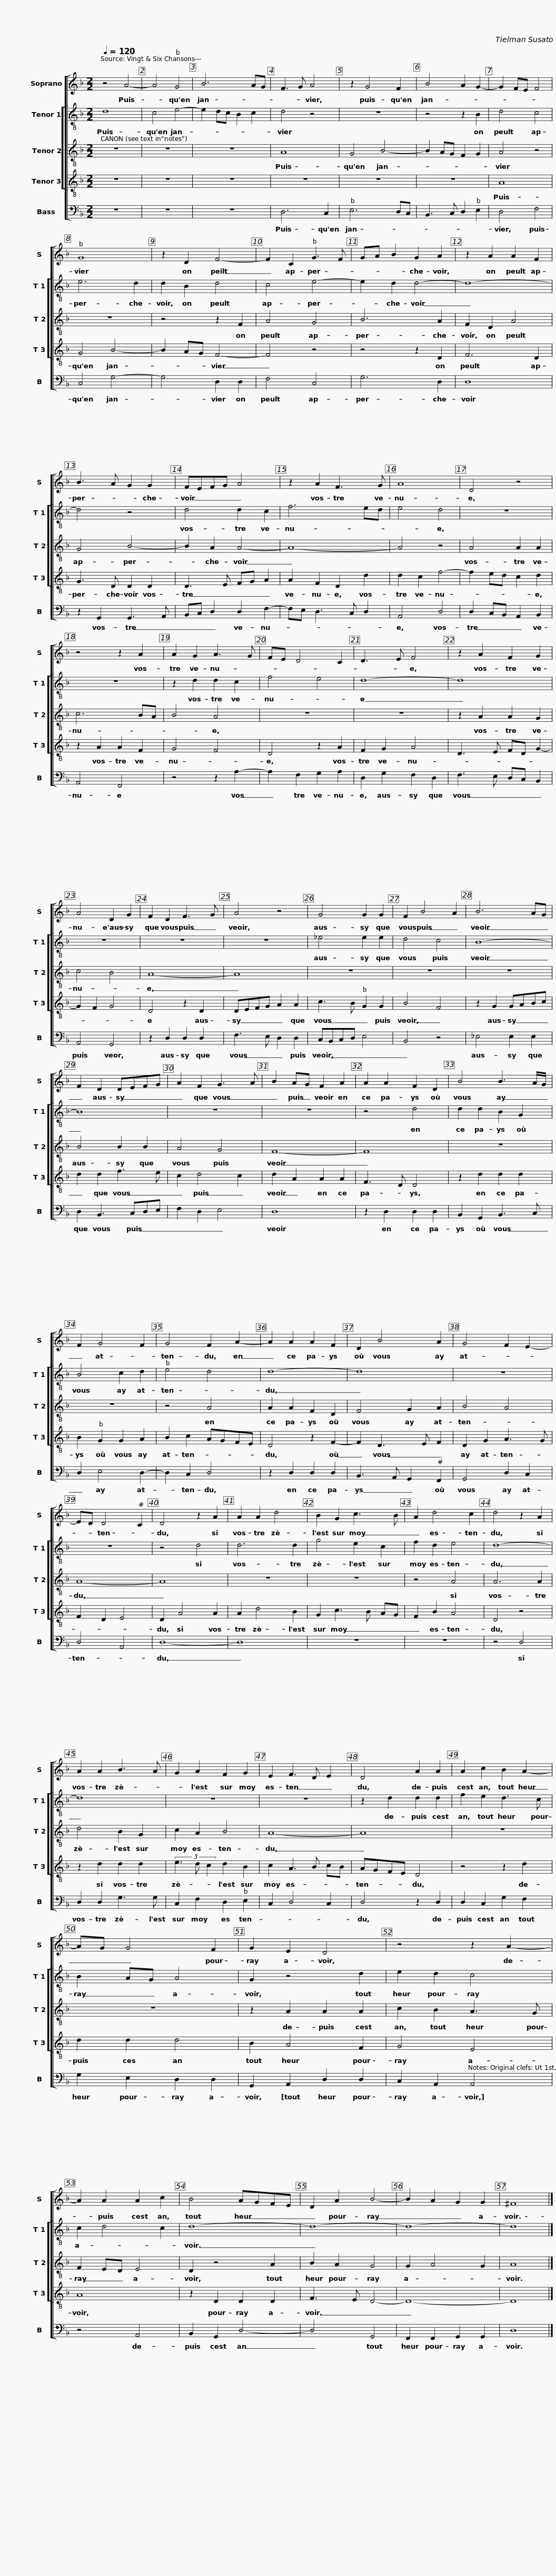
X:1
%%score [ 1 [ 2 3 4 ] 5 ]
L:1/8
Q:1/4=120
M:2/2
I:linebreak $
K:F
V:1 treble
V:2 treble-8
V:3 treble-8
V:4 treble-8
V:5 bass
V:1
 z4 A4- | A4 G4 | B6 AG | F3 G A4 | z2 G4 F2 |$ %5
 B4 A2 G2- | G2 FE F4 | G8 | z2 D2 F4- | F2 C2 G3 F | %10
 GA B2 G2 A2 |$ z2 A2 A2 F2 | B3 A G2 G2 | FEFG A4 | z2 A2 F3 G | %15
 A8 |$ D4 z4 | z4 z2 A2 | A2 G2 A3 G | FE D4 C2 | %20
 D3 E F4 | z2 A2 F2 G2 |$ A4 D2 G2 | F2 D2 F3 G | A4 z4 | %25
 G4 G2 G2 | F2 B4 A2 | B6 AG |$ F2 D2 DEFG | A2 F2 G3 A | %30
 B2 AG F2 A2 | A2 A2 F2 D2 | B4 B3 A/G/ |$ F2 G4 F2 | G4 F2 A2- | %35
 A2 A2 A2 F2 | D2 B4 A2 | G4 F2 E2- | ED D4 C2 |$ D4 z2 A2 | %40
 A2 A2 d4 | B2 G2 c3 B | A2 d4 c2 | d4 z2 A2 | A2 A2 B3 A |$ %45
 G2 A2 F2 G2 | E2 F3 D E2 | D4 A2 A2 | A2 c2 B2 A2- | AG G4 F2 |$ %50
 G2 E2 D4 |$ z4 z2 A2- | A2 A2 A2 c2 | B4 AGFE | D2 A2 B4- | %55
 B2 A2 G2 G2 |$ ^F8 |] %57
V:2
 d8 | c4 e4- | e2 dc B2 c2 | d4 z4 | z8 |$ %5
 z4 z2 B2 | d4 c4 | e6 d2 | d2 B2 d4 | c4 e4- | %10
 e2 d2 d4- |$ d8- | d4 z4 | d4 d2 c2 | f6 ed | %15
 e4 d4 |$ z8 | z8 | z2 d2 d2 c2 | f4 e4 | %20
 d8- | d8 |$ z8 | z8 | z8 | %25
 _e4 e2 e2 | d4 c4 | B8- |$ B8 | z8 | %30
 z8 | z4 d4 | d2 d2 B2 G2 |$ B4 c2 d2 | e4 d4 | %35
 d8- | d8 | z8 | z8 |$ z4 d4 | %40
 d6 d2 | g4 e2 c2 | f2 d2 e4 | d8- | d8 |$ %45
 z8 | z8 | z2 d2 d2 d2 | f2 e2 d3 c | B2 AG A4 |$ %50
 G2 z4 d2 |$ e2 d2 c4 | c2 d4 c2 | d8- | d8- | %55
 d8- |$ d8 |] %57
V:3
 z8 | z8 | z8 | A8 | G4 B4- |$ %5
 B2 AG F2 G2 | A4 z4 | z8 | z4 z2 F2 | A4 G4 | %10
 B6 A2 |$ F2 D2 A4 | G4 B4- | B2 A2 A4- | A8- | %15
 A4 z4 |$ A4 A2 A2 | c6 BA | B4 A4 | z8 | %20
 z8 | z2 A2 A2 G2 |$ c4 B4 | A8- | A8 | %25
 z8 | z8 | z8 |$ B4 B2 B2 | A4 G4 | %30
 F8- | F8 | z8 |$ z8 | z4 A4 | %35
 A2 A2 F2 D2 | F4 G2 A2 | B4 A4 | A8- |$ A8 | %40
 z8 | z8 | z4 A4 | A6 A2 | d4 B2 G2 |$ %45
 c2 A2 B4 | A8- | A8 | z8 | z8 |$ %50
 z2 A2 A2 A2 |$ c2 B2 A3 G | F2 ED E4 | D2 z4 A2 | B2 A2 G4 | %55
 G2 A4 G2 |$ A8 |] %57
V:4
 z8 | z8 | z8 | z8 | z8 |$ %5
 z8 | A8 | G4 B4- | B2 AG F4- | F4 z4 | %10
 z4 z2 D2 |$ F6 D2 | G3 D D2 D2 | D3 E FG A2 | A2 F2 D2 d2 | %15
 d2 c2 f4- |$ f2 ed c2 d2 | z2 A2 A2 F2 | G4 F4 | D4 z2 A2 | %20
 F2 G2 A4 | D3 E FD G2- |$ G2 F2 G4 | D4 z2 D2 | DEFG A2 A2 | %25
 c3 B G2 G2 | B4 F4 | z2 G2 GABc |$ d2 d2 f3 e | c2 d4 c2 | %30
 d2 A2 A2 A2 | F3 D D4 | z2 d2 d2 d2 |$ B2 G2 G2 A2 | B2 c2 AGFE | %35
 D4 z2 F2- | F2 D3 E F2 | D2 G2 A3 G | F2 D2 E4 |$ D2 A4 A2 | %40
 A2 d4 B2 | G2 c3 B AG | F2 B2 A4 | D4 z4 | z2 d2 d2 d2 |$ %45
 (3e3 d c2 d2 B2 | c2 A3 B cB | AGFE D4 | z4 z2 d2 | d2 d2 d4 |$ %50
 B2 A4 F2 |$ G4 E4 | A8 | z2 D2 D2 D2 | F3 E D4- | %55
 D8- |$ D8 |] %57
V:5
 z8 | z8 | z8 | D,6 C,2 | E,6 D,C, |$ %5
 B,,3 C, D,2 E,2 | D,4 F,4 | C,4 G,4- | G,4 D,2 D,2 | F,4 C,4 | %10
 G,6 D,2 |$ D,8 | z2 G,,2 G,,3 A,, | B,,C, D,2 D,2 F,2- | F,E, D,3 C, D,2 | %15
 A,,4 D,4 |$ D,2 C,B,, A,,2 B,,2 | A,,4 F,,4 | z4 z2 A,2- | A,2 F,2 G,2 A,2 | %20
 D,2 G,2 F,2 D,2 | F,3 E, D,C, B,,2 |$ A,,4 G,,4 | z2 D,2 D,2 D,2 | F,3 E, D,2 D,2 | %25
 C,B,,C,D, E,4 | B,,4 z4 | _E,4 E,2 E,2 |$ D,2 B,,3 C,D,E, | F,2 D,2 E,4 | %30
 D,8 | z2 D,2 D,2 D,2 | B,,2 G,,2 B,,3 C, |$ D,2 E,4 D,2- | D,2 C,2 D,4 | %35
 z2 D,2 D,2 D,2 | B,,3 A,, G,,2 F,,2 | G,,4 D,2 C,2 | D,4 A,,4 |$ D,8- | %40
 D,8 | z8 | z8 | z4 D,4 | D,2 D,2 G,3 G, |$ %45
 C,2 F,2 D,2 E,2 | C,2 D,4 C,2 | D,4 z2 D,2 | D,2 C,2 G,2 F,2 | G,2 E,2 D,2 D,2 |$ %50
 G,,2 A,,2 D,2 D,2 |$ C,2 A,,2 A,,4 | z4 A,,4 | B,,2 G,,2 D,4- | D,4 G,,4 | %55
 F,,2 F,,2 G,,2 G,,2 |$ D,8 |] %57
